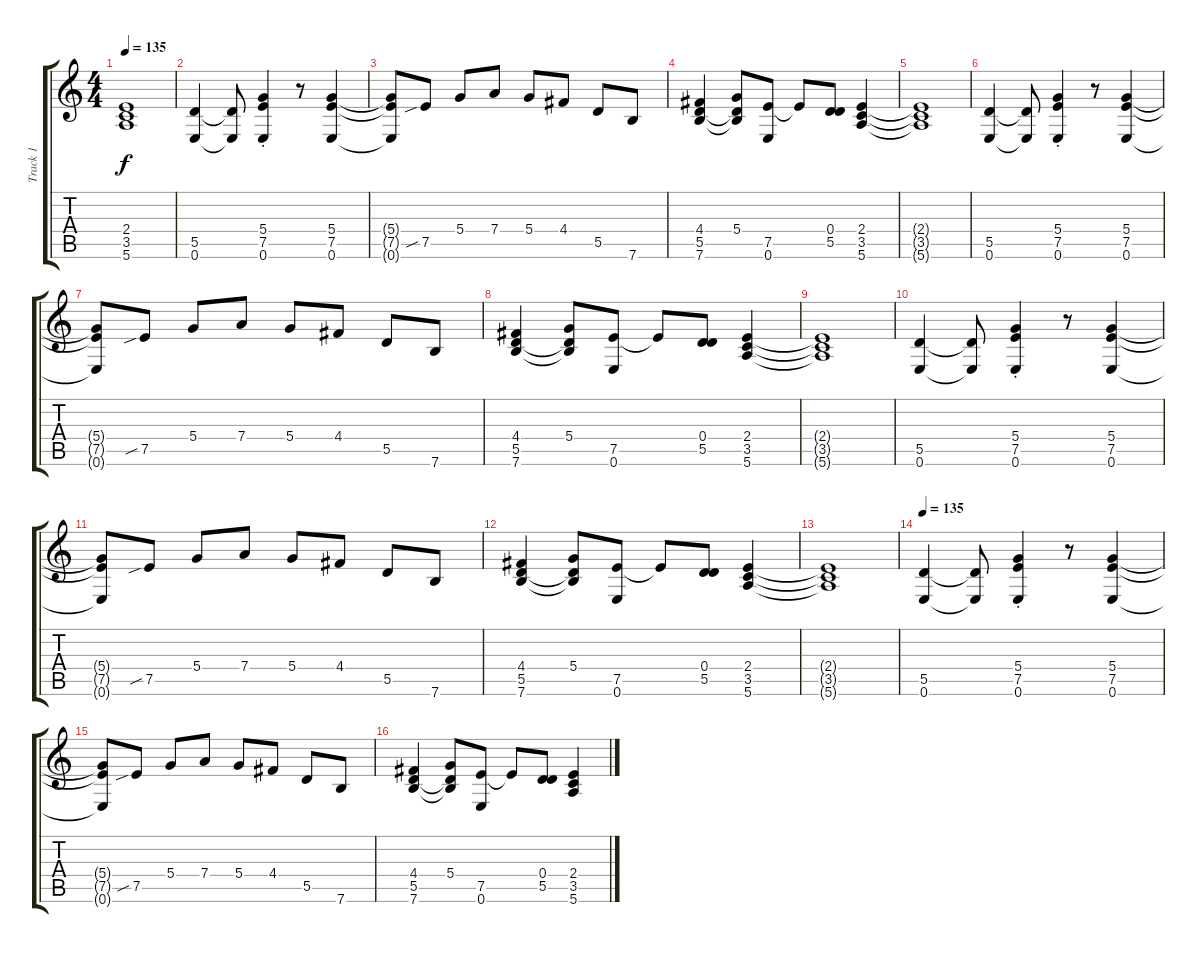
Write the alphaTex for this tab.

\track ("Track 1" "Track 1") {instrument acousticguitarsteel}
\staff {score tabs}
\tuning (E4 B3 G3 D3 A2 E2) {hide}
\ts (4 4)
\tempo 135
\clef g2
\ks c
(2.4{t} 3.5{t} 5.6{t}).1{dy f} |
(5.5 0.6).4 (5.5{t} 0.6{t}).8 (5.4{st} 7.5{st} 0.6{st}).4 r.8 (5.4 7.5 0.6).4 |
(5.4{t} 7.5{t} 0.6{t}).8 7.5{sib}.8 5.4.8 7.4.8 5.4.8 4.4.8 5.5.8 7.6.8 |
(4.4 5.5 7.6).4 (5.4 5.5{t} 7.6{t}).8 (7.5 0.6).8 7.5{t}.8 (0.4 5.5).8 (2.4 3.5 5.6).4 |
(2.4{t} 3.5{t} 5.6{t}).1 |
(5.5 0.6).4 (5.5{t} 0.6{t}).8 (5.4{st} 7.5{st} 0.6{st}).4 r.8 (5.4 7.5 0.6).4 |
(5.4{t} 7.5{t} 0.6{t}).8 7.5{sib}.8 5.4.8 7.4.8 5.4.8 4.4.8 5.5.8 7.6.8 |
(4.4 5.5 7.6).4 (5.4 5.5{t} 7.6{t}).8 (7.5 0.6).8 7.5{t}.8 (0.4 5.5).8 (2.4 3.5 5.6).4 |
(2.4{t} 3.5{t} 5.6{t}).1 |
(5.5 0.6).4 (5.5{t} 0.6{t}).8 (5.4{st} 7.5{st} 0.6{st}).4 r.8 (5.4 7.5 0.6).4 |
(5.4{t} 7.5{t} 0.6{t}).8 7.5{sib}.8 5.4.8 7.4.8 5.4.8 4.4.8 5.5.8 7.6.8 |
(4.4 5.5 7.6).4 (5.4 5.5{t} 7.6{t}).8 (7.5 0.6).8 7.5{t}.8 (0.4 5.5).8 (2.4 3.5 5.6).4 |
(2.4{t} 3.5{t} 5.6{t}).1 |
\tempo 135
(5.5 0.6).4{instrument acousticguitarsteel} (5.5{t} 0.6{t}).8 (5.4{st} 7.5{st} 0.6{st}).4 r.8 (5.4 7.5 0.6).4 |
(5.4{t} 7.5{t} 0.6{t}).8 7.5{sib}.8 5.4.8 7.4.8 5.4.8 4.4.8 5.5.8 7.6.8 |
(4.4 5.5 7.6).4 (5.4 5.5{t} 7.6{t}).8 (7.5 0.6).8 7.5{t}.8 (0.4 5.5).8 (2.4 3.5 5.6).4
